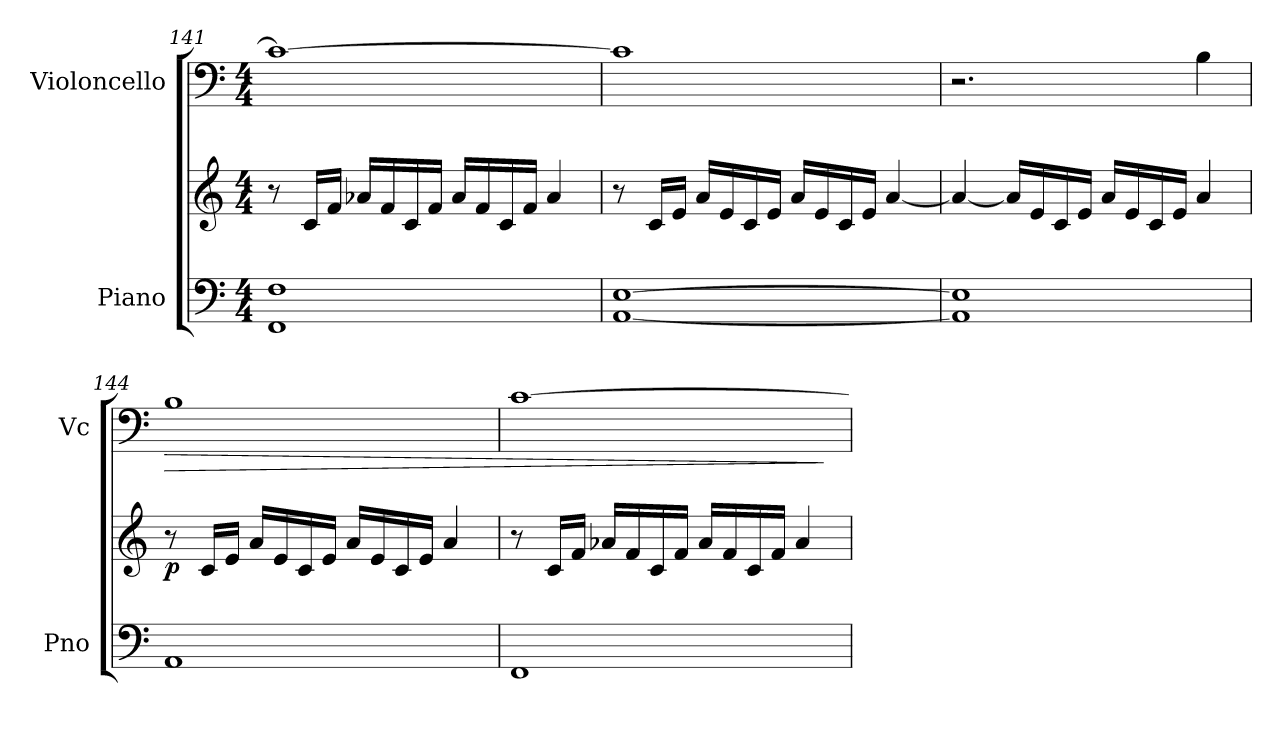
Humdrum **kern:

**kern	**kern	**dynam	**kern	**dynam
*part2	*part2	*part2	*part1	*part1
*staff3	*staff2	*staff2/3	*staff1	*staff1
*I"Piano	*	*	*I"Violoncello	*
*I'Pno	*	*	*I'Vc	*
*clefF4	*clefG2	*	*clefF4	*
*k[]	*k[]	*	*k[]	*
*M4/4	*M4/4	*	*M4/4	*
=141	=141	=141	=141	=141
1FF 1F	8r	.	1c_	.
.	16c/LL	.	.	.
.	16f/JJ	.	.	.
.	16a-X/LL	.	.	.
.	16f/	.	.	.
.	16c/	.	.	.
.	16f/JJ	.	.	.
.	16a-/LL	.	.	.
.	16f/	.	.	.
.	16c/	.	.	.
.	16f/JJ	.	.	.
.	4a-/	.	.	.
!!LO:LB:g=z
=142	=142	=142	=142	=142
[1AA [1E	8r	.	1c]	.
.	16c/LL	.	.	.
.	16e/JJ	.	.	.
.	16a/LL	.	.	.
.	16e/	.	.	.
.	16c/	.	.	.
.	16e/JJ	.	.	.
.	16a/LL	.	.	.
.	16e/	.	.	.
.	16c/	.	.	.
.	16e/JJ	.	.	.
.	[4a/	.	.	.
=143	=143	=143	=143	=143
1AA] 1E]	4a/_	.	2.r	.
.	16a/LL]	.	.	.
.	16e/	.	.	.
.	16c/	.	.	.
.	16e/JJ	.	.	.
.	16a/LL	.	.	.
.	16e/	.	.	.
.	16c/	.	.	.
.	16e/JJ	.	.	.
.	4a/	.	4B\	.
=144	=144	=144	=144	=144
!	!	!LO:DY:b	!	!LO:HP:b
1AA	8r	p	1B	>
.	16c/LL	.	.	.
.	16e/JJ	.	.	.
.	16a/LL	.	.	.
.	16e/	.	.	.
.	16c/	.	.	.
.	16e/JJ	.	.	.
.	16a/LL	.	.	.
.	16e/	.	.	.
.	16c/	.	.	.
.	16e/JJ	.	.	.
.	4a/	.	.	.
=145	=145	=145	=145	=145
1FF	8r	.	[1c	.
.	16c/LL	.	.	.
.	16f/JJ	.	.	.
.	16a-X/LL	.	.	.
.	16f/	.	.	.
.	16c/	.	.	.
.	16f/JJ	.	.	.
.	16a-/LL	.	.	.
.	16f/	.	.	.
.	16c/	.	.	.
.	16f/JJ	.	.	.
.	4a-/	.	.	.
.	.	.	.	]
=	=	=	=	=
*-	*-	*-	*-	*-
